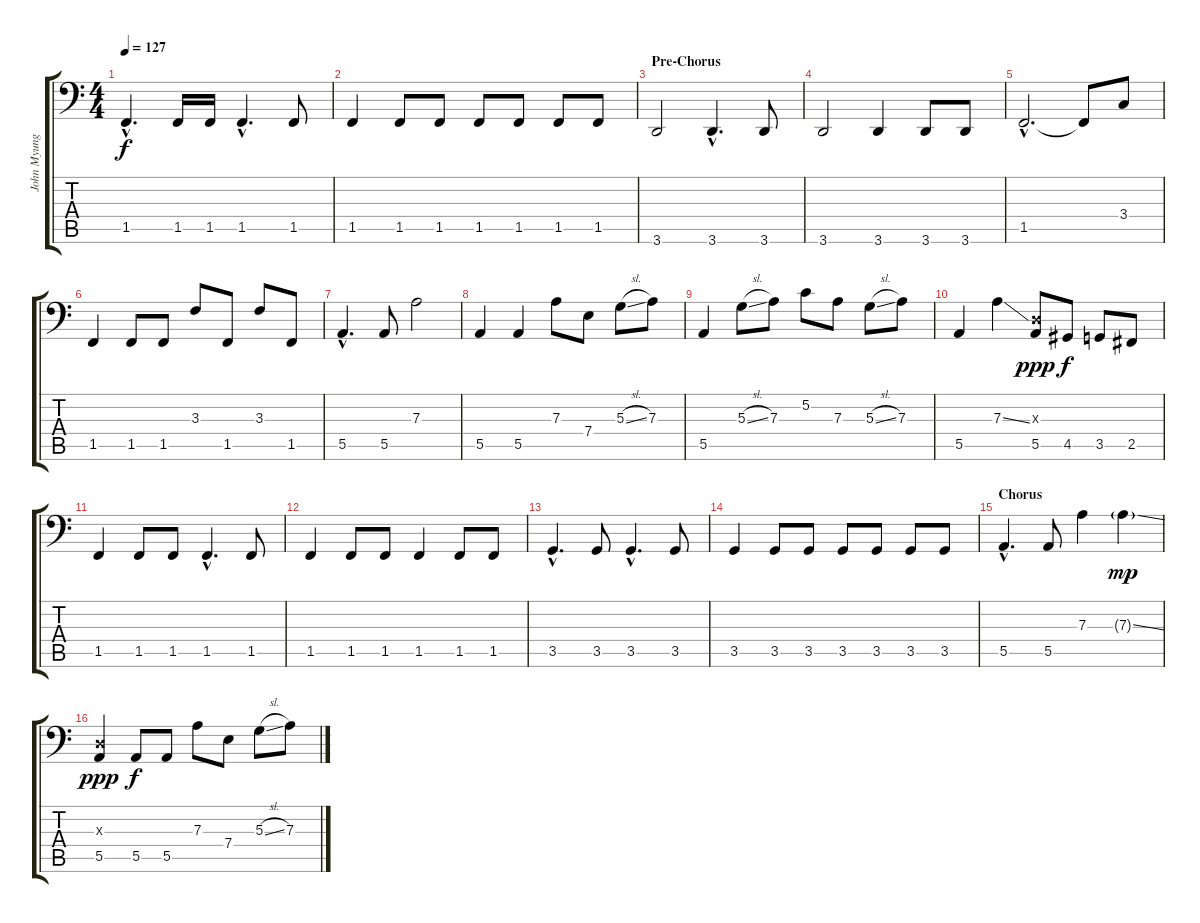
\track ("John Myung" "John Myung") {instrument electricbassfinger}
\staff {score tabs}
\tuning (C3 G2 D2 A1 E1 B0) {hide}
\ts (4 4)
\tempo 127
\clef f4
\ks c
1.5{hac}.4{d dy f} 1.5.16 1.5.16 1.5{hac}.4{d} 1.5.8 |
1.5.4 1.5.8 1.5.8 1.5.8 1.5.8 1.5.8 1.5.8 |
\section ("" "Pre-Chorus")
3.6.2 3.6{hac}.4{d} 3.6.8 |
3.6.2 3.6.4 3.6.8 3.6.8 |
1.5{hac}.2{d} 1.5{t}.8 3.4.8 |
1.5.4 1.5.8 1.5.8 3.3.8 1.5.8 3.3.8 1.5.8 |
5.5{hac}.4{d} 5.5.8 7.3.2 |
5.5.4 5.5.4 7.3.8 7.4.8 5.3{sl}.8 7.3.8 |
5.5.4 5.3{sl}.8 7.3.8 5.2.8 7.3.8 5.3{sl}.8 7.3.8 |
5.5.4 7.3{ss}.4 (0.3{x} 5.5).8{dy ppp} 4.5.8{dy f} 3.5.8 2.5.8 |
1.5.4 1.5.8 1.5.8 1.5{hac}.4{d} 1.5.8 |
1.5.4 1.5.8 1.5.8 1.5.4 1.5.8 1.5.8 |
3.5{hac}.4{d} 3.5.8 3.5{hac}.4{d} 3.5.8 |
3.5.4 3.5.8 3.5.8 3.5.8 3.5.8 3.5.8 3.5.8 |
\section ("" "Chorus")
5.5{hac}.4{d} 5.5.8 7.3.4 7.3{ss g}.4{dy mp} |
(0.3{x} 5.5).4{dy ppp} 5.5.8{dy f} 5.5.8 7.3.8 7.4.8 5.3{sl}.8 7.3.8
